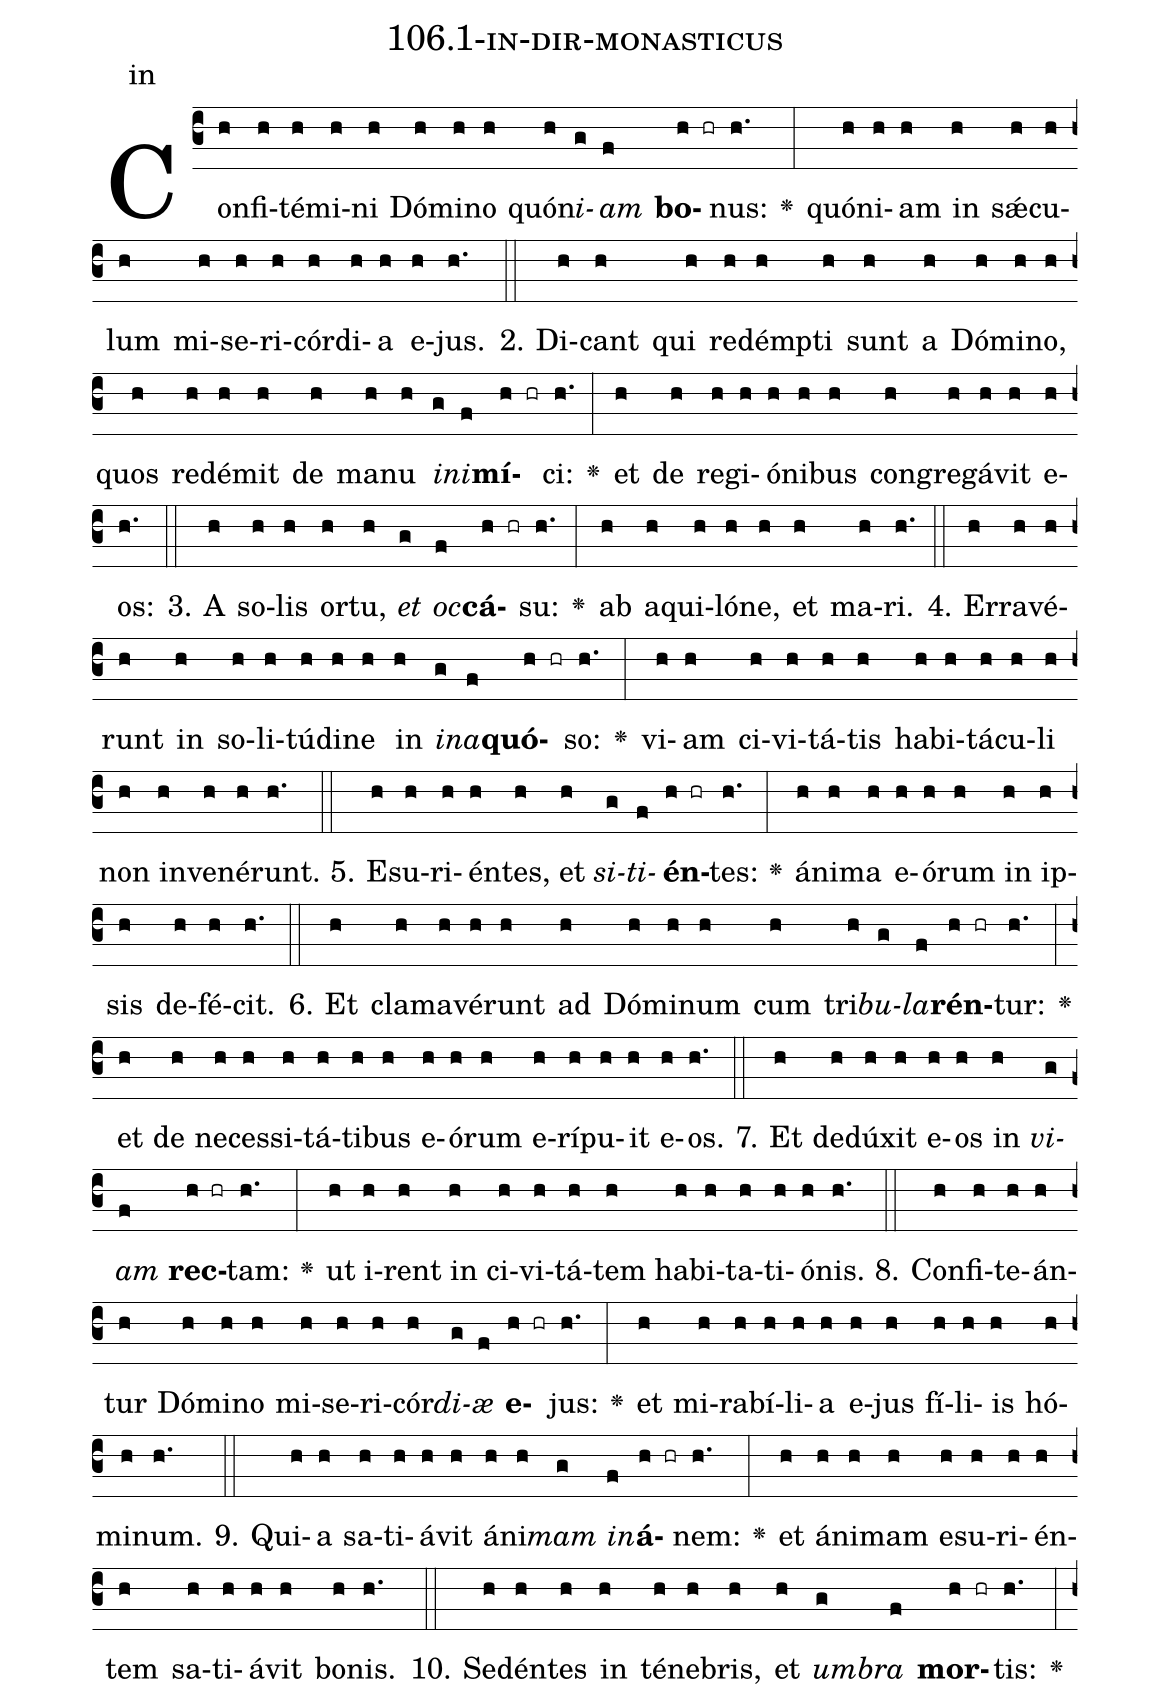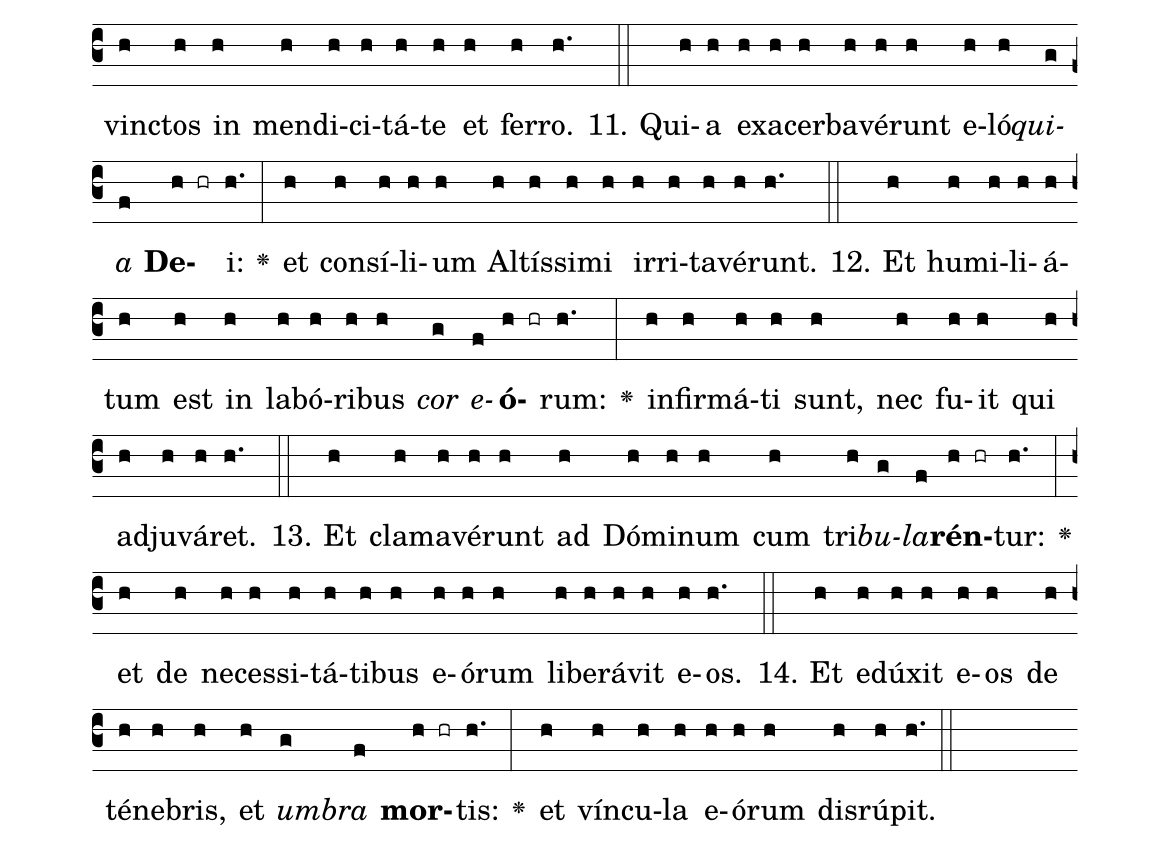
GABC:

name: 106.1-in-dir-monasticus;
annotation: in;
%%
(c3)Con(h)fi(h)té(h)mi(h)ni(h) Dó(h)mi(h)no(h) quón(h)<i>i</i>(g)<i>am</i>(f) <b>bo</b>(h hr)nus:(h.) <v>\greheightstar</v>(:) quón(h)i(h)am(h) in(h) sǽ(h)cu(h)lum(h) mi(h)se(h)ri(h)cór(h)di(h)a(h) e(h)jus.(h.) (::)
2. Di(h)cant(h) qui(h) red(h)émp(h)ti(h) sunt(h) a(h) Dó(h)mi(h)no,(h) quos(h) red(h)é(h)mit(h) de(h) ma(h)nu(h) <i>in</i>(g)<i>i</i>(f)<b>mí</b>(h hr)ci:(h.) <v>\greheightstar</v>(:) et(h) de(h) re(h)gi(h)ó(h)ni(h)bus(h) con(h)gre(h)gá(h)vit(h) e(h)os:(h.) (::)
3. A(h) so(h)lis(h) or(h)tu,(h) <i>et</i>(g) <i>oc</i>(f)<b>cá</b>(h hr)su:(h.) <v>\greheightstar</v>(:) ab(h) a(h)qui(h)ló(h)ne,(h) et(h) ma(h)ri.(h.) (::)
4. Er(h)ra(h)vé(h)runt(h) in(h) so(h)li(h)tú(h)di(h)ne(h) in(h) <i>in</i>(g)<i>a</i>(f)<b>quó</b>(h hr)so:(h.) <v>\greheightstar</v>(:) vi(h)am(h) ci(h)vi(h)tá(h)tis(h) ha(h)bi(h)tá(h)cu(h)li(h) non(h) in(h)ve(h)né(h)runt.(h.) (::)
5. E(h)su(h)ri(h)én(h)tes,(h) et(h) <i>si</i>(g)<i>ti</i>(f)<b>én</b>(h hr)tes:(h.) <v>\greheightstar</v>(:) á(h)ni(h)ma(h) e(h)ó(h)rum(h) in(h) ip(h)sis(h) de(h)fé(h)cit.(h.) (::)
6. Et(h) cla(h)ma(h)vé(h)runt(h) ad(h) Dó(h)mi(h)num(h) cum(h) tri(h)<i>bu</i>(g)<i>la</i>(f)<b>rén</b>(h hr)tur:(h.) <v>\greheightstar</v>(:) et(h) de(h) ne(h)ces(h)si(h)tá(h)ti(h)bus(h) e(h)ó(h)rum(h) e(h)rí(h)pu(h)it(h) e(h)os.(h.) (::)
7. Et(h) de(h)dú(h)xit(h) e(h)os(h) in(h) <i>vi</i>(g)<i>am</i>(f) <b>rec</b>(h hr)tam:(h.) <v>\greheightstar</v>(:) ut(h) i(h)rent(h) in(h) ci(h)vi(h)tá(h)tem(h) ha(h)bi(h)ta(h)ti(h)ó(h)nis.(h.) (::)
8. Con(h)fi(h)te(h)án(h)tur(h) Dó(h)mi(h)no(h) mi(h)se(h)ri(h)cór(h)<i>di</i>(g)<i>æ</i>(f) <b>e</b>(h hr)jus:(h.) <v>\greheightstar</v>(:) et(h) mi(h)ra(h)bí(h)li(h)a(h) e(h)jus(h) fí(h)li(h)is(h) hó(h)mi(h)num.(h.) (::)
9. Qui(h)a(h) sa(h)ti(h)á(h)vit(h) á(h)ni(h)<i>mam</i>(g) <i>in</i>(f)<b>á</b>(h hr)nem:(h.) <v>\greheightstar</v>(:) et(h) á(h)ni(h)mam(h) e(h)su(h)ri(h)én(h)tem(h) sa(h)ti(h)á(h)vit(h) bo(h)nis.(h.) (::)
10. Se(h)dén(h)tes(h) in(h) té(h)ne(h)bris,(h) et(h) <i>um</i>(g)<i>bra</i>(f) <b>mor</b>(h hr)tis:(h.) <v>\greheightstar</v>(:) vinc(h)tos(h) in(h) men(h)di(h)ci(h)tá(h)te(h) et(h) fer(h)ro.(h.) (::)
11. Qui(h)a(h) ex(h)a(h)cer(h)ba(h)vé(h)runt(h) e(h)ló(h)<i>qui</i>(g)<i>a</i>(f) <b>De</b>(h hr)i:(h.) <v>\greheightstar</v>(:) et(h) con(h)sí(h)li(h)um(h) Al(h)tís(h)si(h)mi(h) ir(h)ri(h)ta(h)vé(h)runt.(h.) (::)
12. Et(h) hu(h)mi(h)li(h)á(h)tum(h) est(h) in(h) la(h)bó(h)ri(h)bus(h) <i>cor</i>(g) <i>e</i>(f)<b>ó</b>(h hr)rum:(h.) <v>\greheightstar</v>(:) in(h)fir(h)má(h)ti(h) sunt,(h) nec(h) fu(h)it(h) qui(h) ad(h)ju(h)vá(h)ret.(h.) (::)
13. Et(h) cla(h)ma(h)vé(h)runt(h) ad(h) Dó(h)mi(h)num(h) cum(h) tri(h)<i>bu</i>(g)<i>la</i>(f)<b>rén</b>(h hr)tur:(h.) <v>\greheightstar</v>(:) et(h) de(h) ne(h)ces(h)si(h)tá(h)ti(h)bus(h) e(h)ó(h)rum(h) li(h)be(h)rá(h)vit(h) e(h)os.(h.) (::)
14. Et(h) e(h)dú(h)xit(h) e(h)os(h) de(h) té(h)ne(h)bris,(h) et(h) <i>um</i>(g)<i>bra</i>(f) <b>mor</b>(h hr)tis:(h.) <v>\greheightstar</v>(:) et(h) vín(h)cu(h)la(h) e(h)ó(h)rum(h) dis(h)rú(h)pit.(h.) (::)
